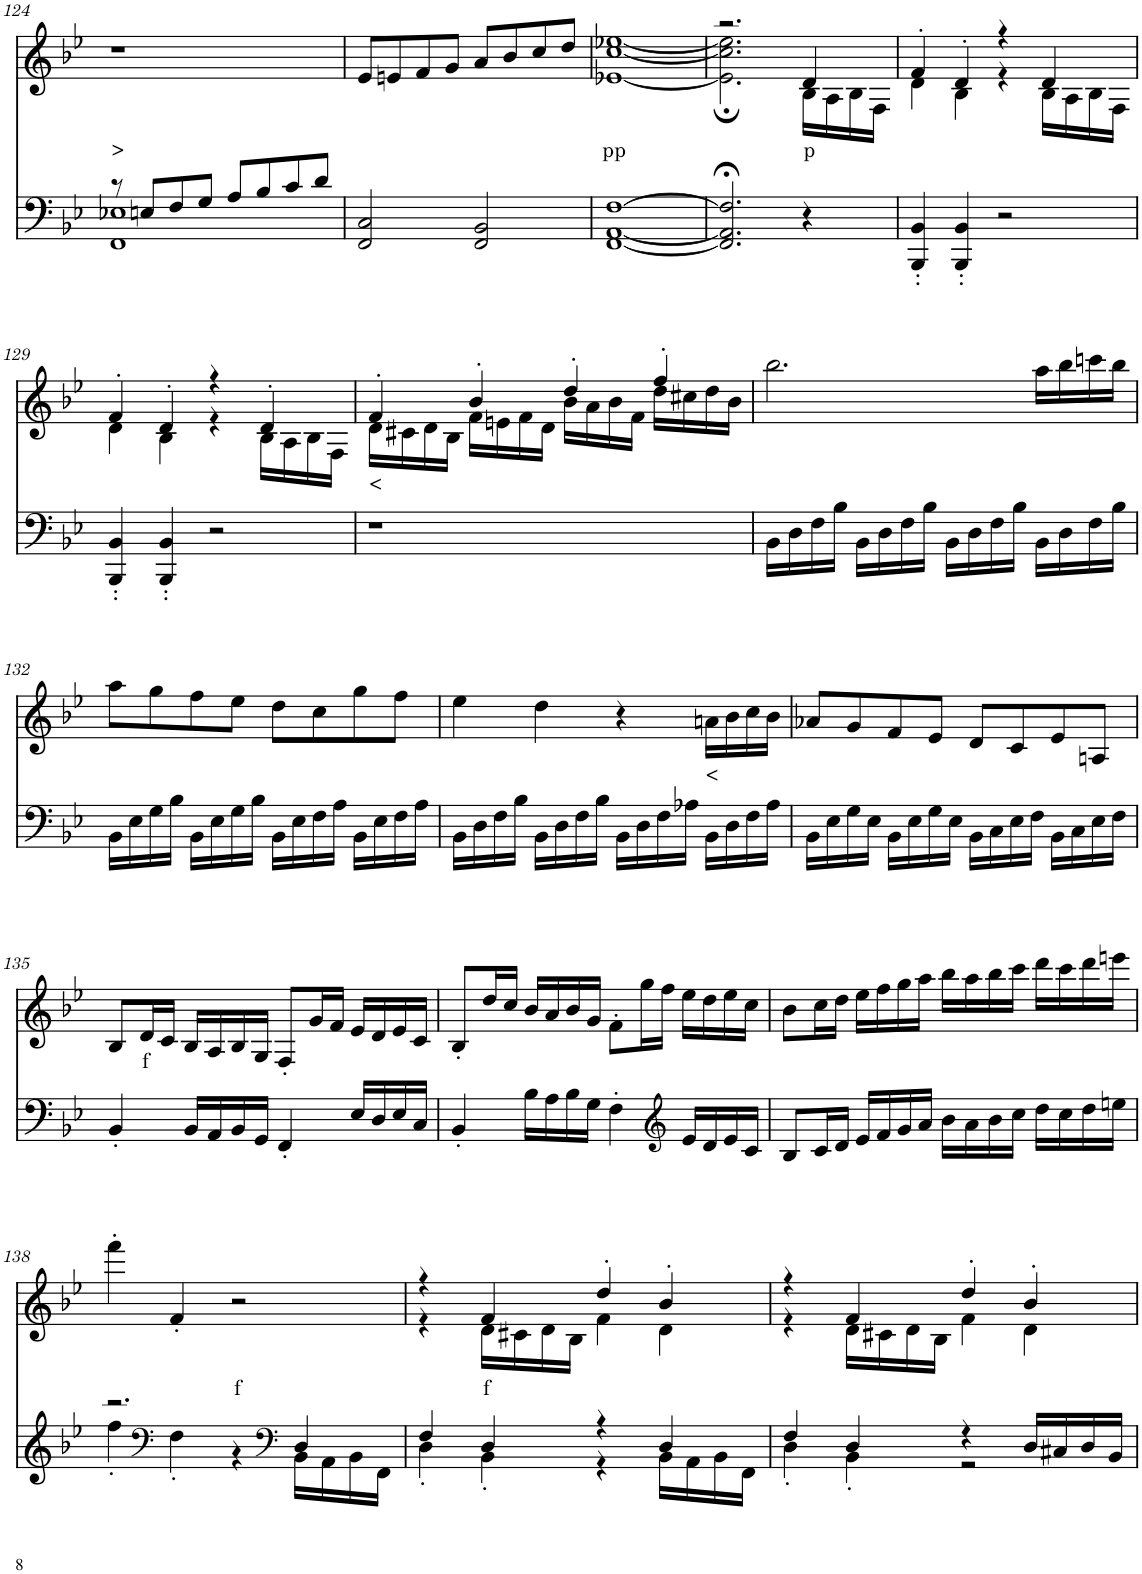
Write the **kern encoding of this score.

**kern	**kern	**text
*part2	*part1	*part1
*staff2	*staff1	*staff1
*I"Piano	*I"Piano	*
*I'Pno	*I'Pno	*
!!LO:PB:g=z
*clefF4	*clefG2	*
*k[b-e-]	*k[b-e-]	*
*B-:	*B-:	*
*M4/4	*M4/4	*
=124	=124	=124
*^	*	*
!	!	!	!LO:LY:b
8r	1FF 1E-X	1r	>
8En/L	.	.	.
8F/	.	.	.
8G/J	.	.	.
8A/L	.	.	.
8B-/	.	.	.
8c/	.	.	.
8d/J	.	.	.
*v	*v	*	*
=125	=125	=125
2FF/ 2C/	8e-/L	.
.	8en/	.
.	8f/	.
.	8g/J	.
2FF/ 2BB-/	8a/L	.
.	8b-/	.
.	8cc/	.
.	8dd/J	.
=126	=126	=126
!	!	!LO:LY:b
[1FF [1AA [1F	[1e-X [1cc [1ee-X	pp
=127	=127	=127
*	*^	*
2.FF/];< 2.AA/];< 2.F/];<	2.r	2.e-\]; 2.cc\]; 2.ee-\];	.
!	!	!	!LO:LY:b
4r	4d/	16B-\LL	p
.	.	16A\	.
.	.	16B-\	.
.	.	16F\JJ	.
=128	=128	=128	=128
4BBB-/' 4BB-/'	4f'/	4d\	.
4BBB-/' 4BB-/'	4d'/	4B-\	.
2r	4r	4r	.
.	4d/	16B-\LL	.
.	.	16A\	.
.	.	16B-\	.
.	.	16F\JJ	.
!!LO:LB:g=z	!!
=129	=129	=129	=129
4BBB-/' 4BB-/'	4f'/	4d\	.
4BBB-/' 4BB-/'	4d'/	4B-\	.
2r	4r	4r	.
.	4d'/	16B-\LL	.
.	.	16A\	.
.	.	16B-\	.
.	.	16F\JJ	.
=130	=130	=130	=130
!	!	!	!LO:LY:b
1r	4f'/	16d\LL	<
.	.	16c#X\	.
.	.	16d\	.
.	.	16B-\JJ	.
.	4b-'/	16f\LL	.
.	.	16en\	.
.	.	16f\	.
.	.	16d\JJ	.
.	4dd'/	16b-\LL	.
.	.	16a\	.
.	.	16b-\	.
.	.	16f\JJ	.
.	4ff'/	16dd\LL	.
.	.	16cc#X\	.
.	.	16dd\	.
.	.	16b-\JJ	.
*	*v	*v	*
=131	=131	=131
16BB-\LL	2.bb-\	.
16D\	.	.
16F\	.	.
16B-\JJ	.	.
16BB-\LL	.	.
16D\	.	.
16F\	.	.
16B-\JJ	.	.
16BB-\LL	.	.
16D\	.	.
16F\	.	.
16B-\JJ	.	.
16BB-\LL	16aa\LL	.
16D\	16bb-\	.
16F\	16cccn\	.
16B-\JJ	16bb-\JJ	.
!!LO:LB:g=z
=132	=132	=132
16BB-\LL	8aa\L	.
16E-\	.	.
16G\	8gg\	.
16B-\JJ	.	.
16BB-\LL	8ff\	.
16E-\	.	.
16G\	8ee-\J	.
16B-\JJ	.	.
16BB-\LL	8dd\L	.
16E-\	.	.
16F\	8cc\	.
16A\JJ	.	.
16BB-\LL	8gg\	.
16E-\	.	.
16F\	8ff\J	.
16A\JJ	.	.
=133	=133	=133
16BB-\LL	4ee-\	.
16D\	.	.
16F\	.	.
16B-\JJ	.	.
16BB-\LL	4dd\	.
16D\	.	.
16F\	.	.
16B-\JJ	.	.
16BB-\LL	4r	.
16D\	.	.
16F\	.	.
16A-X\JJ	.	.
!	!	!LO:LY:b
16BB-\LL	16an\LL	<
16D\	16b-\	.
16F\	16cc\	.
16A-\JJ	16b-\JJ	.
=134	=134	=134
16BB-\LL	8a-X/L	.
16E-\	.	.
16G\	8g/	.
16E-\JJ	.	.
16BB-\LL	8f/	.
16E-\	.	.
16G\	8e-/J	.
16E-\JJ	.	.
16BB-\LL	8d/L	.
16C\	.	.
16E-\	8c/	.
16F\JJ	.	.
16BB-\LL	8e-/	.
16C\	.	.
16E-\	8An/J	.
16F\JJ	.	.
!!LO:LB:g=z
=135	=135	=135
4BB-'/	8B-/L	.
!	!	!LO:LY:b
.	16d/L	f
.	16c/JJ	.
16BB-/LL	16B-/LL	.
16AA/	16A/	.
16BB-/	16B-/	.
16GG/JJ	16G/JJ	.
4FF'/	8F'/L	.
.	16g/L	.
.	16f/JJ	.
16E-/LL	16e-/LL	.
16D/	16d/	.
16E-/	16e-/	.
16C/JJ	16c/JJ	.
=136	=136	=136
4BB-'/	8B-'/L	.
.	16dd/L	.
.	16cc/JJ	.
16B-\LL	16b-/LL	.
16A\	16a/	.
16B-\	16b-/	.
16G\JJ	16g/JJ	.
4F'\	8f'\L	.
.	16gg\L	.
.	16ff\JJ	.
*clefG2	*	*
16e-/LL	16ee-\LL	.
16d/	16dd\	.
16e-/	16ee-\	.
16c/JJ	16cc\JJ	.
=137	=137	=137
8B-/L	8b-\L	.
16c/L	16cc\L	.
16d/JJ	16dd\JJ	.
16e-/LL	16ee-\LL	.
16f/	16ff\	.
16g/	16gg\	.
16a/JJ	16aa\JJ	.
16b-\LL	16bb-\LL	.
16a\	16aa\	.
16b-\	16bb-\	.
16cc\JJ	16ccc\JJ	.
16dd\LL	16ddd\LL	.
16cc\	16ccc\	.
16dd\	16ddd\	.
16een\JJ	16eeen\JJ	.
!!LO:LB:g=z
=138	=138	=138
*^	*	*
2.r	4ff'\	4fff'\	.
*clefF4	*	*	*
.	4F'\	4f'/	.
!	!	!	!LO:LY:b
.	4r	2r	f
*clefF4	*	*	*
4D/	16BB-\LL	.	.
.	16AA\	.	.
.	16BB-\	.	.
.	16FF\JJ	.	.
=139	=139	=139	=139
*	*	*^	*
4F/	4D'\	4r	4r	.
!	!	!	!	!LO:LY:b
4D/	4BB-'\	4f/	16d\LL	f
.	.	.	16c#X\	.
.	.	.	16d\	.
.	.	.	16B-\JJ	.
4r	4r	4dd'/	4f\	.
4D/	16BB-\LL	4b-'/	4d\	.
.	16AA\	.	.	.
.	16BB-\	.	.	.
.	16FF\JJ	.	.	.
=140	=140	=140	=140	=140
4F/	4D'\	4r	4r	.
4D/	4BB-'\	4f/	16d\LL	.
.	.	.	16c#X\	.
.	.	.	16d\	.
.	.	.	16B-\JJ	.
4r	2r	4dd'/	4f\	.
16D/LL	.	4b-'/	4d\	.
16C#X/	.	.	.	.
16D/	.	.	.	.
16BB-/JJ	.	.	.	.
*v	*v	*	*	*
*	*v	*v	*
=	=	=
*-	*-	*-
